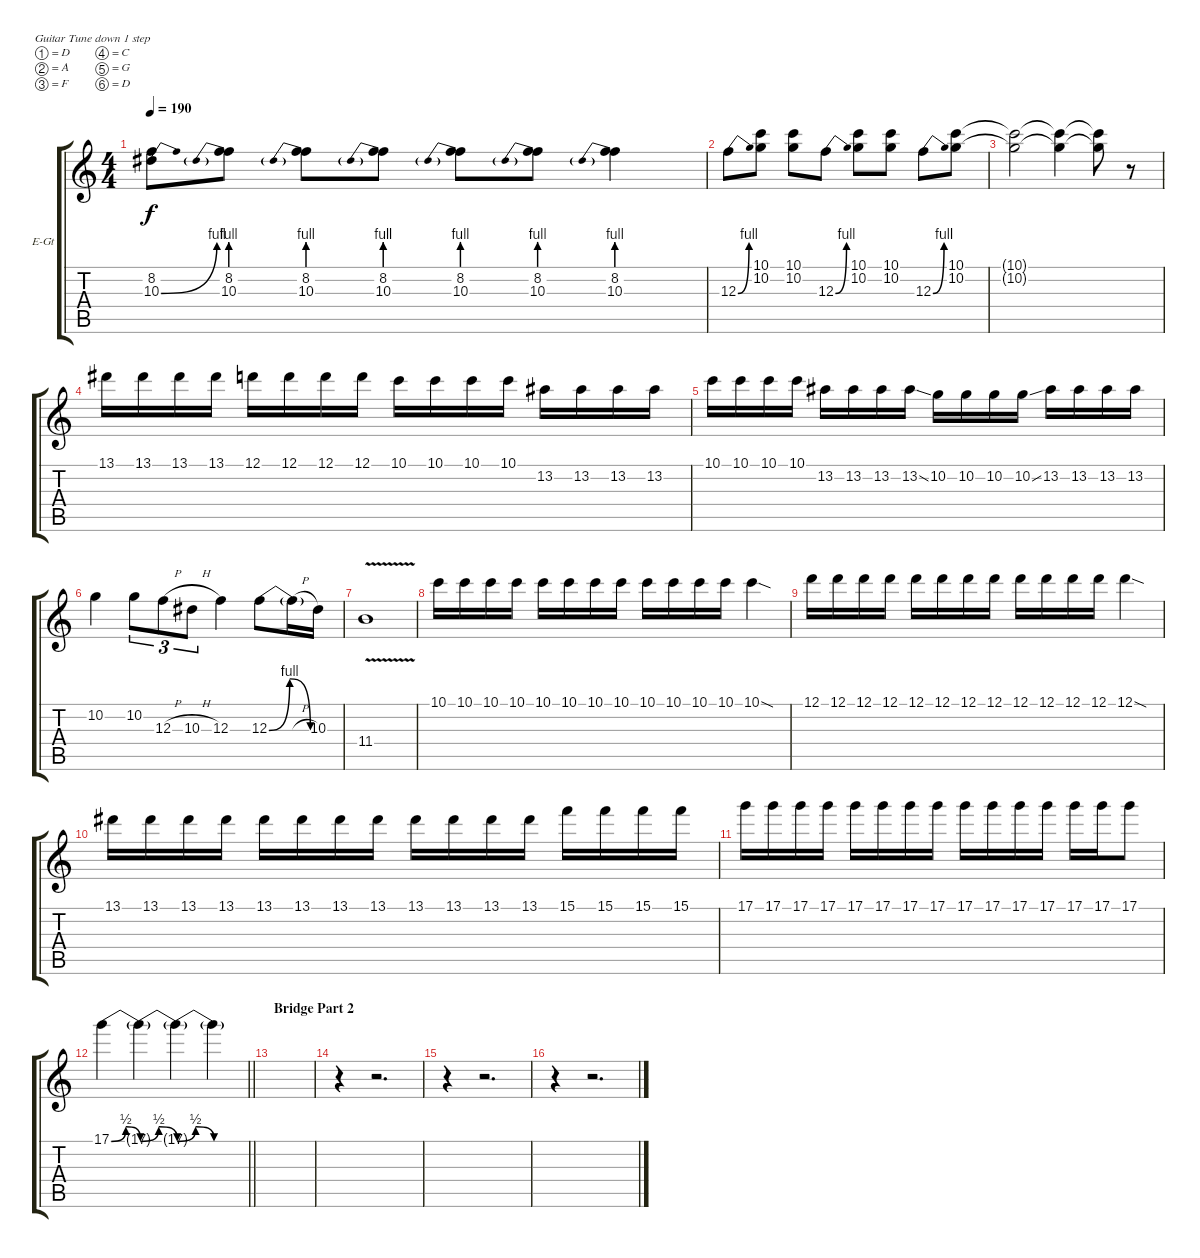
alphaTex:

\bracketExtendMode groupsimilarinstruments
\firstSystemTrackNameOrientation horizontal
\otherSystemsTrackNameOrientation horizontal
\track ("Guitar Solo A" "E-Gt") {instrument overdrivenguitar}
\staff {score tabs}
\tuning (D4 A3 F3 C3 G2 D2)
\ts (4 4)
\tempo 190
\clef g2
\ks c
(8.2 10.3{be (bend 0 0 60 4)}).8{dy f} (8.2 10.3{be (prebend 0 4 60 4)}).8 (8.2 10.3{be (prebend 0 4 60 4)}).8 (8.2 10.3{be (prebend 0 4 60 4)}).8 (8.2 10.3{be (prebend 0 4 60 4)}).8 (8.2 10.3{be (prebend 0 4 60 4)}).8 (8.2 10.3{be (prebend 0 4 60 4)}).4 |
12.3{be (bend 0 0 60 4)}.8 (10.1 10.2).8 (10.1 10.2).8 12.3{be (bend 0 0 60 4)}.8 (10.1 10.2).8 (10.1 10.2).8 12.3{be (bend 0 0 60 4)}.8 (10.1 10.2).8 |
(10.1{t} 10.2{t}).2 (10.1{t} 10.2{t}).4 (10.1{t} 10.2{t}).8 r.8 |
13.1.16 13.1.16 13.1.16 13.1.16 12.1.16 12.1.16 12.1.16 12.1.16 10.1.16 10.1.16 10.1.16 10.1.16 13.2.16 13.2.16 13.2.16 13.2.16 |
10.1.16 10.1.16 10.1.16 10.1.16 13.2.16 13.2.16 13.2.16 13.2{ss}.16 10.2.16 10.2.16 10.2.16 10.2{ss}.16 13.2.16 13.2.16 13.2.16 13.2.16 |
10.2.4 10.2.8{tu (3 2)} 12.3{h}.8{tu (3 2)} 10.3{h}.8{tu (3 2)} 12.3.4 12.3{be (bendrelease 0 0 30 4 30 4 60 0)}.8 12.3{h t}.16 10.3.16 |
11.4{v}.1 |
10.1.16 10.1.16 10.1.16 10.1.16 10.1.16 10.1.16 10.1.16 10.1.16 10.1.16 10.1.16 10.1.16 10.1.16 10.1{sod}.4 |
12.1.16 12.1.16 12.1.16 12.1.16 12.1.16 12.1.16 12.1.16 12.1.16 12.1.16 12.1.16 12.1.16 12.1.16 12.1{sod}.4 |
13.1.16 13.1.16 13.1.16 13.1.16 13.1.16 13.1.16 13.1.16 13.1.16 13.1.16 13.1.16 13.1.16 13.1.16 15.1.16 15.1.16 15.1.16 15.1.16 |
17.1.16 17.1.16 17.1.16 17.1.16 17.1.16 17.1.16 17.1.16 17.1.16 17.1.16 17.1.16 17.1.16 17.1.16 17.1.16 17.1.16 17.1.8 |
\barLineRight lightlight
17.1{be (bendrelease 0 0 30 2 30 2 60 0)}.4 17.1{be (bendrelease 0 0 30 2 30 2 60 0) t}.4 17.1{be (bendrelease 0 0 30 2 30 2 60 0) t}.4 17.1{be (hold 0 0 60 0) t}.4 |
\section ("" "Bridge Part 2")
|
r.4 r.2{d} |
r.4 r.2{d} |
r.4 r.2{d}
